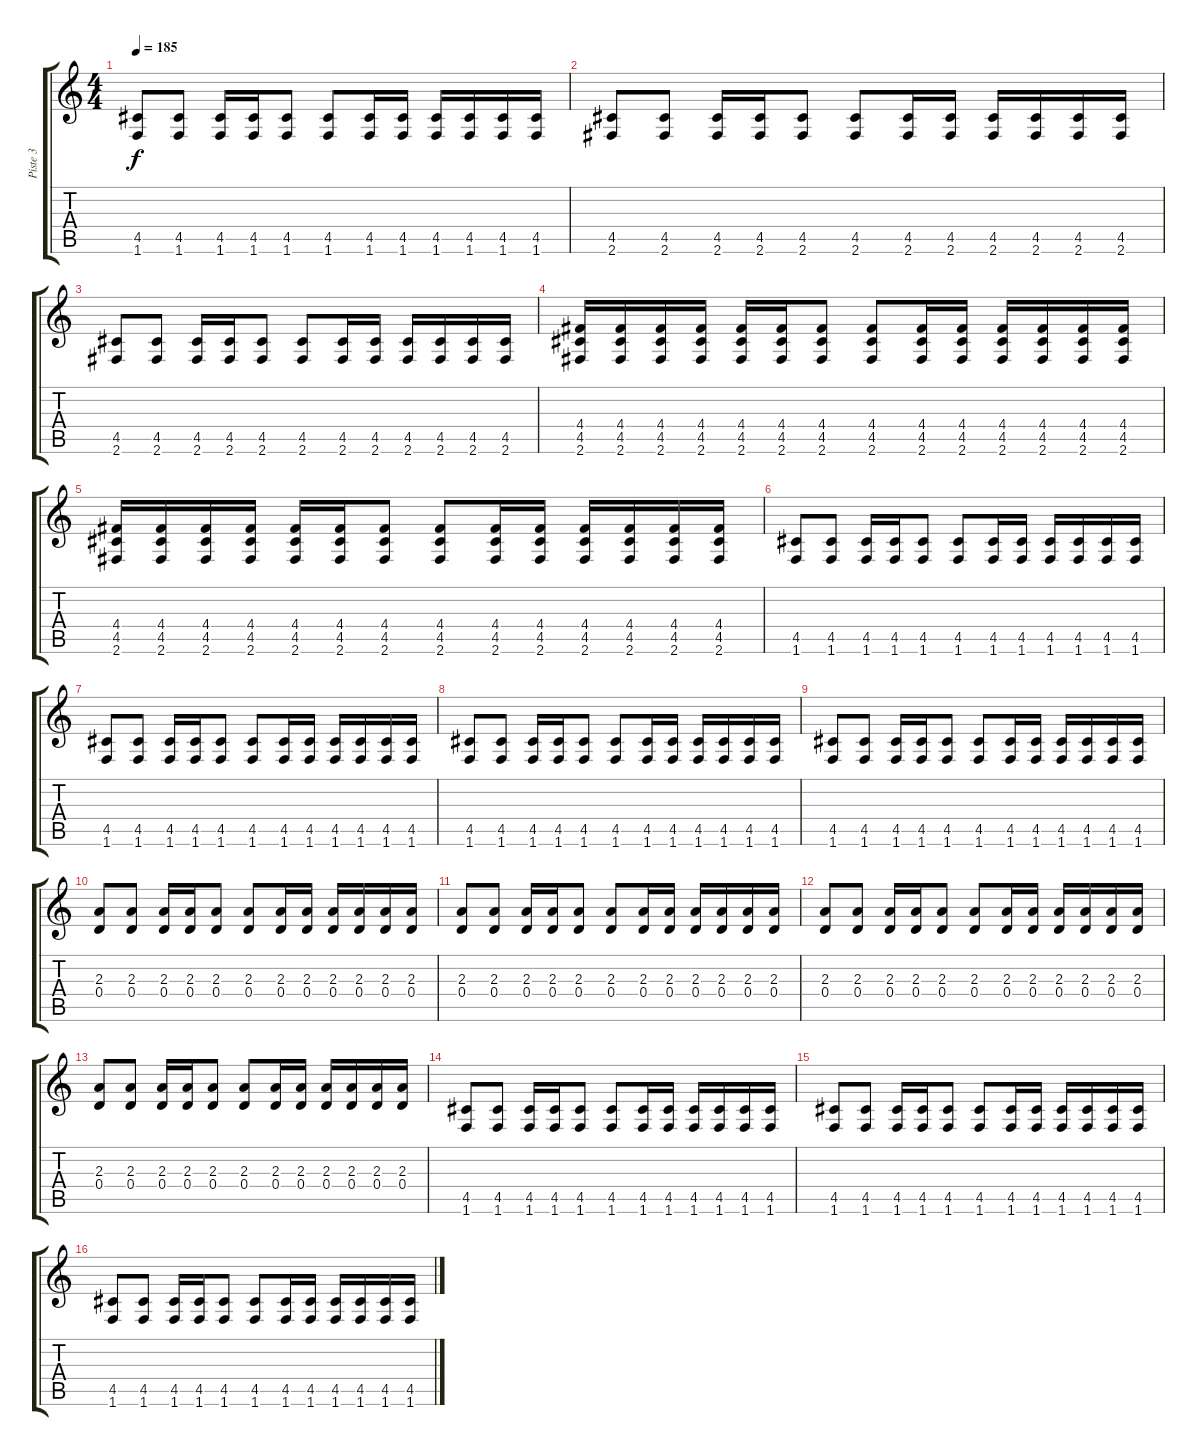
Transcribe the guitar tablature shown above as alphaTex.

\track ("Piste 3" "Piste 3") {instrument distortionguitar}
\staff {score tabs}
\tuning (E4 B3 G3 D3 A2 E2) {hide}
\ts (4 4)
\tempo 185
\clef g2
\ks c
(4.5 1.6).8{dy f} (4.5 1.6).8 (4.5 1.6).16 (4.5 1.6).16 (4.5 1.6).8 (4.5 1.6).8 (4.5 1.6).16 (4.5 1.6).16 (4.5 1.6).16 (4.5 1.6).16 (4.5 1.6).16 (4.5 1.6).16 |
\section ("" "")
(4.5 2.6).8 (4.5 2.6).8 (4.5 2.6).16 (4.5 2.6).16 (4.5 2.6).8 (4.5 2.6).8 (4.5 2.6).16 (4.5 2.6).16 (4.5 2.6).16 (4.5 2.6).16 (4.5 2.6).16 (4.5 2.6).16 |
(4.5 2.6).8 (4.5 2.6).8 (4.5 2.6).16 (4.5 2.6).16 (4.5 2.6).8 (4.5 2.6).8 (4.5 2.6).16 (4.5 2.6).16 (4.5 2.6).16 (4.5 2.6).16 (4.5 2.6).16 (4.5 2.6).16 |
(4.4 4.5 2.6).16 (4.4 4.5 2.6).16 (4.4 4.5 2.6).16 (4.4 4.5 2.6).16 (4.4 4.5 2.6).16 (4.4 4.5 2.6).16 (4.4 4.5 2.6).8 (4.4 4.5 2.6).8 (4.4 4.5 2.6).16 (4.4 4.5 2.6).16 (4.4 4.5 2.6).16 (4.4 4.5 2.6).16 (4.4 4.5 2.6).16 (4.4 4.5 2.6).16 |
(4.4 4.5 2.6).16 (4.4 4.5 2.6).16 (4.4 4.5 2.6).16 (4.4 4.5 2.6).16 (4.4 4.5 2.6).16 (4.4 4.5 2.6).16 (4.4 4.5 2.6).8 (4.4 4.5 2.6).8 (4.4 4.5 2.6).16 (4.4 4.5 2.6).16 (4.4 4.5 2.6).16 (4.4 4.5 2.6).16 (4.4 4.5 2.6).16 (4.4 4.5 2.6).16 |
(4.5 1.6).8 (4.5 1.6).8 (4.5 1.6).16 (4.5 1.6).16 (4.5 1.6).8 (4.5 1.6).8 (4.5 1.6).16 (4.5 1.6).16 (4.5 1.6).16 (4.5 1.6).16 (4.5 1.6).16 (4.5 1.6).16 |
(4.5 1.6).8 (4.5 1.6).8 (4.5 1.6).16 (4.5 1.6).16 (4.5 1.6).8 (4.5 1.6).8 (4.5 1.6).16 (4.5 1.6).16 (4.5 1.6).16 (4.5 1.6).16 (4.5 1.6).16 (4.5 1.6).16 |
(4.5 1.6).8 (4.5 1.6).8 (4.5 1.6).16 (4.5 1.6).16 (4.5 1.6).8 (4.5 1.6).8 (4.5 1.6).16 (4.5 1.6).16 (4.5 1.6).16 (4.5 1.6).16 (4.5 1.6).16 (4.5 1.6).16 |
(4.5 1.6).8 (4.5 1.6).8 (4.5 1.6).16 (4.5 1.6).16 (4.5 1.6).8 (4.5 1.6).8 (4.5 1.6).16 (4.5 1.6).16 (4.5 1.6).16 (4.5 1.6).16 (4.5 1.6).16 (4.5 1.6).16 |
(2.3 0.4).8 (2.3 0.4).8 (2.3 0.4).16 (2.3 0.4).16 (2.3 0.4).8 (2.3 0.4).8 (2.3 0.4).16 (2.3 0.4).16 (2.3 0.4).16 (2.3 0.4).16 (2.3 0.4).16 (2.3 0.4).16 |
(2.3 0.4).8 (2.3 0.4).8 (2.3 0.4).16 (2.3 0.4).16 (2.3 0.4).8 (2.3 0.4).8 (2.3 0.4).16 (2.3 0.4).16 (2.3 0.4).16 (2.3 0.4).16 (2.3 0.4).16 (2.3 0.4).16 |
(2.3 0.4).8 (2.3 0.4).8 (2.3 0.4).16 (2.3 0.4).16 (2.3 0.4).8 (2.3 0.4).8 (2.3 0.4).16 (2.3 0.4).16 (2.3 0.4).16 (2.3 0.4).16 (2.3 0.4).16 (2.3 0.4).16 |
(2.3 0.4).8 (2.3 0.4).8 (2.3 0.4).16 (2.3 0.4).16 (2.3 0.4).8 (2.3 0.4).8 (2.3 0.4).16 (2.3 0.4).16 (2.3 0.4).16 (2.3 0.4).16 (2.3 0.4).16 (2.3 0.4).16 |
(4.5 1.6).8 (4.5 1.6).8 (4.5 1.6).16 (4.5 1.6).16 (4.5 1.6).8 (4.5 1.6).8 (4.5 1.6).16 (4.5 1.6).16 (4.5 1.6).16 (4.5 1.6).16 (4.5 1.6).16 (4.5 1.6).16 |
(4.5 1.6).8 (4.5 1.6).8 (4.5 1.6).16 (4.5 1.6).16 (4.5 1.6).8 (4.5 1.6).8 (4.5 1.6).16 (4.5 1.6).16 (4.5 1.6).16 (4.5 1.6).16 (4.5 1.6).16 (4.5 1.6).16 |
(4.5 1.6).8 (4.5 1.6).8 (4.5 1.6).16 (4.5 1.6).16 (4.5 1.6).8 (4.5 1.6).8 (4.5 1.6).16 (4.5 1.6).16 (4.5 1.6).16 (4.5 1.6).16 (4.5 1.6).16 (4.5 1.6).16
